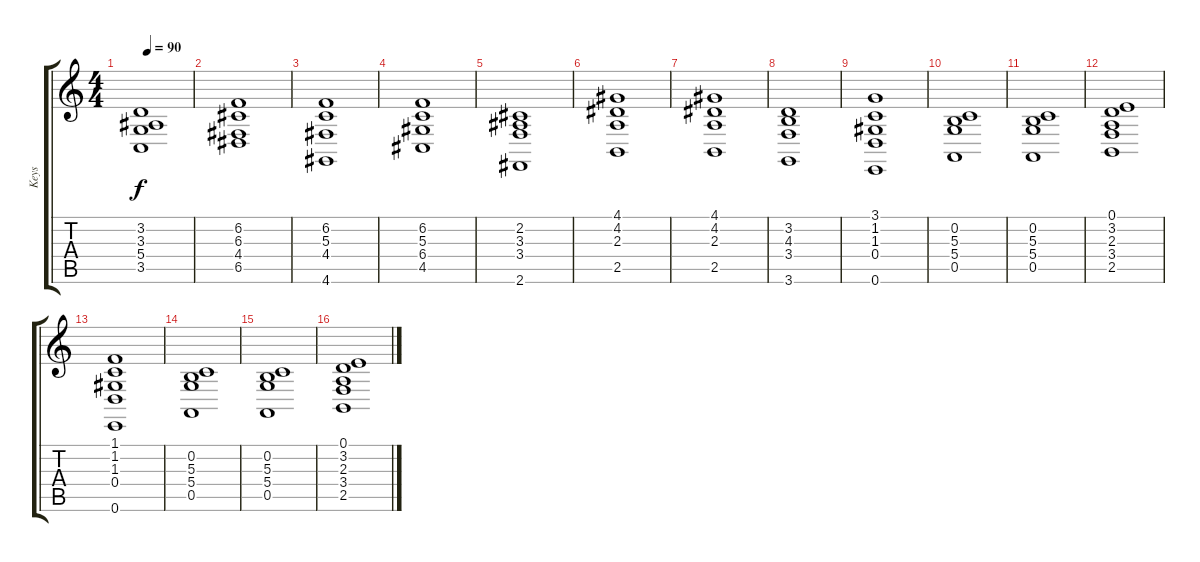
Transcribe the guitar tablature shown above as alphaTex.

\track ("Keys" "Keys") {instrument pad2warm}
\staff {score tabs}
\tuning (E4 B3 G3 D3 A2 E2) {hide}
\ts (4 4)
\tempo 90
\clef g2
\ks c
(3.2 3.3 5.4 3.5).1{dy f} |
(6.2 6.3 4.4 6.5).1 |
(6.2 5.3 4.4 4.6).1 |
(6.2 5.3 6.4 4.5).1 |
(2.2 3.3 3.4 2.6).1 |
(4.1 4.2 2.3 2.5).1 |
(4.1 4.2 2.3 2.5).1 |
(3.2 4.3 3.4 3.6).1 |
(3.1 1.2 1.3 0.4 0.6).1 |
(0.2 5.3 5.4 0.5).1 |
(0.2 5.3 5.4 0.5).1 |
(0.1 3.2 2.3 3.4 2.5).1 |
(1.1 1.2 1.3 0.4 0.6).1 |
(0.2 5.3 5.4 0.5).1 |
(0.2 5.3 5.4 0.5).1 |
(0.1 3.2 2.3 3.4 2.5).1
